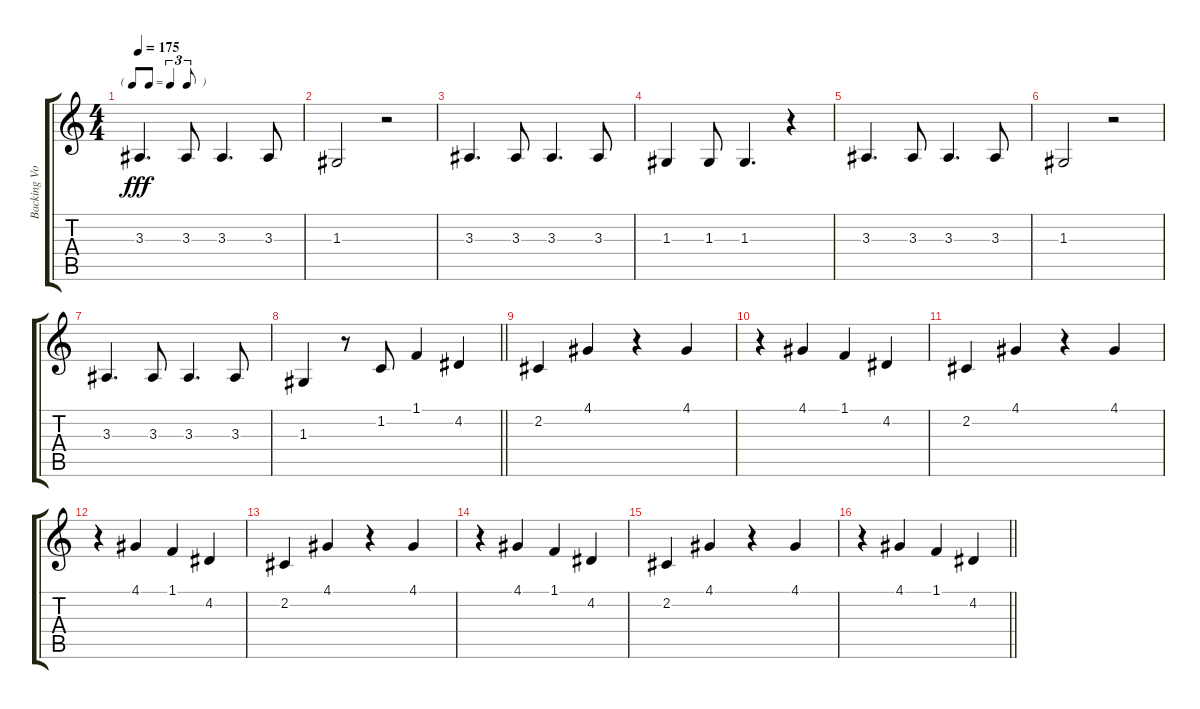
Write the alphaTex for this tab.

\track ("Backing Vocals" "Backing Vo") {instrument drawbarorgan}
\staff {score tabs}
\tuning (E4 B3 G3 D3 A2 E2) {hide}
\ts (4 4)
\tf triplet8th
\tempo 175
\clef g2
\ks c
3.3.4{d dy fff} 3.3.8 3.3.4{d} 3.3.8 |
1.3.2 r.2 |
3.3.4{d} 3.3.8 3.3.4{d} 3.3.8 |
1.3.4 1.3.8 1.3.4{d} r.4 |
3.3.4{d} 3.3.8 3.3.4{d} 3.3.8 |
1.3.2 r.2 |
3.3.4{d} 3.3.8 3.3.4{d} 3.3.8 |
\barLineRight lightlight
1.3.4 r.8 1.2.8 1.1.4 4.2.4 |
2.2.4 4.1.4 r.4 4.1.4 |
r.4 4.1.4 1.1.4 4.2.4 |
2.2.4 4.1.4 r.4 4.1.4 |
r.4 4.1.4 1.1.4 4.2.4 |
2.2.4 4.1.4 r.4 4.1.4 |
r.4 4.1.4 1.1.4 4.2.4 |
2.2.4 4.1.4 r.4 4.1.4 |
\barLineRight lightlight
r.4 4.1.4 1.1.4 4.2.4
